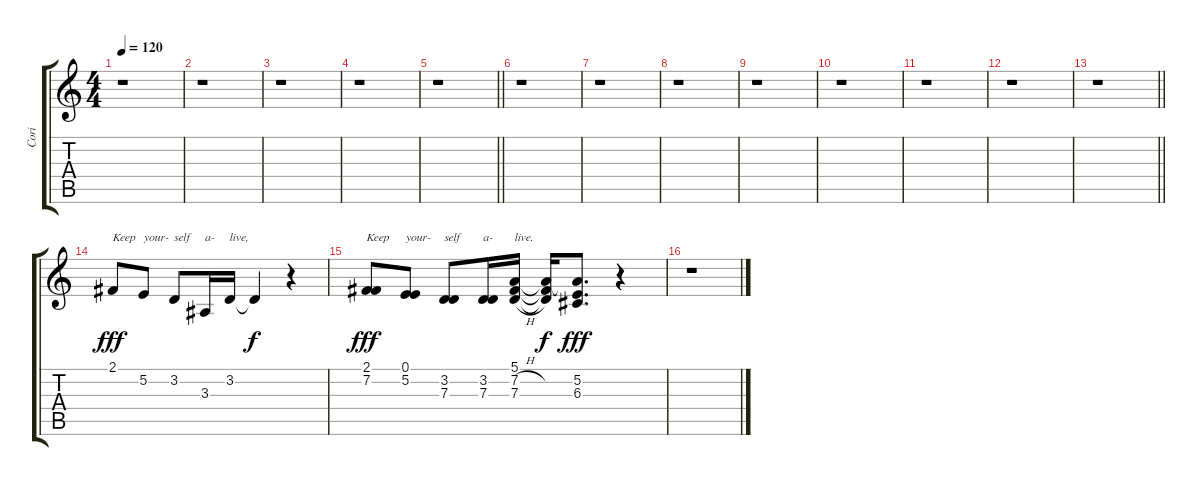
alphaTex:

\track ("Cori" "Cori") {instrument choiraahs}
\staff {score tabs}
\tuning (E4 B3 G3 D3 A2 E2) {hide}
\ts (4 4)
\tempo 120
\clef g2
\ks c
r.1{dy fff} |
r.1 |
r.1 |
r.1 |
\barLineRight lightlight
r.1 |
r.1 |
r.1 |
r.1 |
r.1 |
r.1 |
r.1 |
r.1 |
\barLineRight lightlight
r.1 |
2.1.8{txt "Keep"} 5.2.8{txt "your-"} 3.2.8{txt "self"} 3.3.16{txt "a-"} 3.2.16{txt "live,"} 3.2{t}.4{dy f} r.4 |
(2.1 7.2).8{txt "Keep" dy fff} (0.1 5.2).8{txt "your-"} (3.2 7.3).8{txt "self"} (3.2 7.3).16{txt "a-"} (5.1 7.2{h} 7.3{h}).16{txt "live."} (5.1{t} 7.2{t} 7.3{t}).16{dy f} (5.1{t} 5.2 6.3).8{d dy fff} r.4 |
r.1
